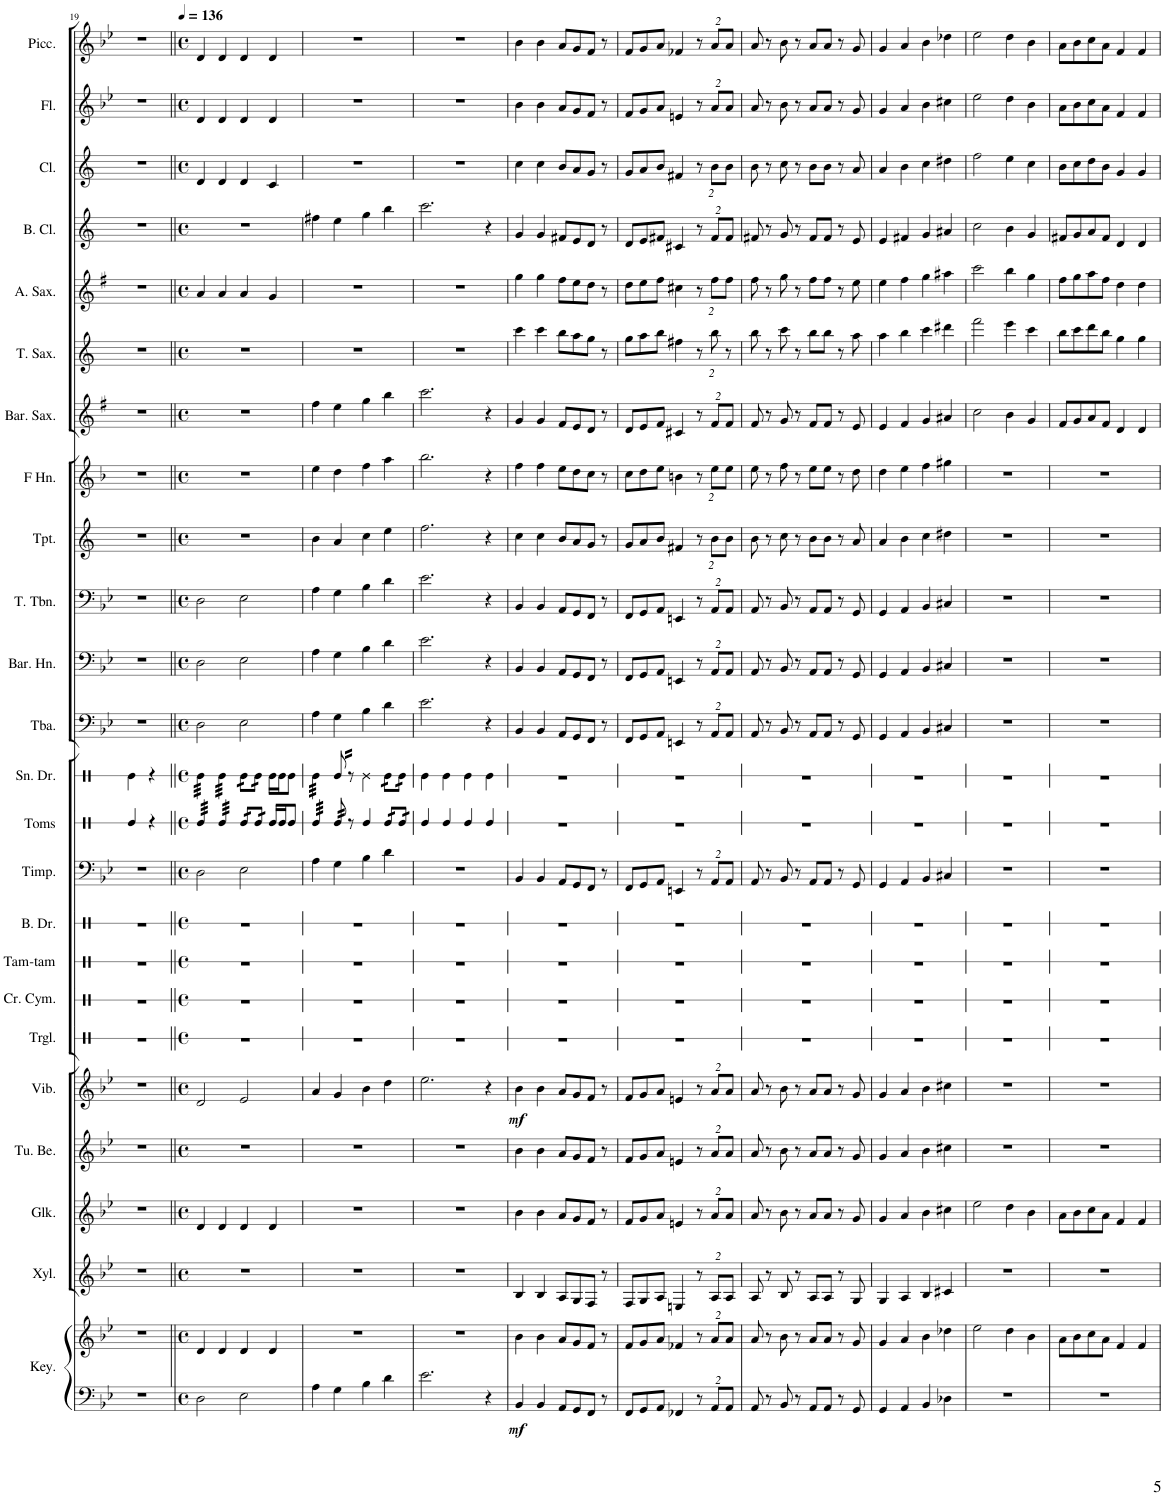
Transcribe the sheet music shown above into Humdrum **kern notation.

**kern	**kern	**dynam	**kern	**kern	**kern	**kern	**dynam	**kern	**kern	**kern	**kern	**kern	**kern	**kern	**kern	**kern	**kern	**kern	**kern	**kern	**kern	**kern	**kern	**kern	**kern	**kern
*part24	*part24	*part24	*part23	*part22	*part21	*part20	*part20	*part19	*part18	*part17	*part16	*part15	*part14	*part13	*part12	*part11	*part10	*part9	*part8	*part7	*part6	*part5	*part4	*part3	*part2	*part1
*staff25	*staff24	*staff24/25	*staff23	*staff22	*staff21	*staff20	*staff20	*staff19	*staff18	*staff17	*staff16	*staff15	*staff14	*staff13	*staff12	*staff11	*staff10	*staff9	*staff8	*staff7	*staff6	*staff5	*staff4	*staff3	*staff2	*staff1
*I"Any Keyboards	*	*	*I"Xylophone	*I"Glockenspiel	*I"Tubular Bells	*I"Vibraphone	*	*I"Triangle	*I"Crash Cymbal	*I"Tam-tam	*I"Bass Drum	*I"Timpani	*I"Tom Toms	*I"Snare Drum	*I"Tuba	*I"Baritone Horn	*I"Tenor Trombone	*I"Trumpet	*I"French Horn	*I"Baritone Saxophone	*I"Tenor Saxophone	*I"Alto Saxophone	*I"Bass Clarinet	*I"Clarinet	*I"Flute	*I"Piccolo
*I'Key.	*	*	*I'Xyl.	*I'Glk.	*I'Tu. Be.	*I'Vib.	*	*I'Trgl.	*I'Cr. Cym.	*I'Tam-tam	*I'B. Dr.	*I'Timp.	*I'Toms	*I'Sn. Dr.	*I'Tba.	*I'Bar. Hn.	*I'T. Tbn.	*I'Tpt.	*I'F Hn.	*I'Bar. Sax.	*I'T. Sax.	*I'A. Sax.	*I'B. Cl.	*I'Cl.	*I'Fl.	*I'Picc.
!!LO:PB:g=z
*clefF4	*clefG2	*	*clefG2	*clefG2	*clefG2	*clefG2	*	*clefX	*clefX	*clefX	*clefX	*clefF4	*clefX	*clefX	*clefF4	*clefF4	*clefF4	*clefG2	*clefG2	*clefG2	*clefG2	*clefG2	*clefG2	*clefG2	*clefG2	*clefG2
*Trd-7c-12	*Trd-7c-12	*	*Trd-7c-12	*Trd-14c-24	*	*	*	*	*	*	*	*	*	*	*	*Trd4c7	*	*Trd1c2	*Trd4c7	*Trd12c21	*Trd8c14	*Trd5c9	*Trd8c14	*Trd1c2	*	*Trd-7c-12
*k[b-e-]	*k[b-e-]	*	*k[b-e-]	*k[b-e-]	*k[b-e-]	*k[b-e-]	*	*k[]	*k[b-e-]	*k[b-e-]	*k[b-e-]	*k[b-e-]	*k[]	*k[b-e-]	*k[b-e-]	*k[b-e-]	*k[b-e-]	*k[]	*k[b-]	*k[f#]	*k[]	*k[f#]	*k[]	*k[]	*k[b-e-]	*k[b-e-]
*M2/4	*M2/4	*	*M2/4	*M2/4	*M2/4	*M2/4	*	*M2/4	*M2/4	*M2/4	*M2/4	*M2/4	*M2/4	*M2/4	*M2/4	*M2/4	*M2/4	*M2/4	*M2/4	*M2/4	*M2/4	*M2/4	*M2/4	*M2/4	*M2/4	*M2/4
=19	=19	=19	=19	=19	=19	=19	=19	=19	=19	=19	=19	=19	=19	=19	=19	=19	=19	=19	=19	=19	=19	=19	=19	=19	=19	=19
2r	2r	.	2r	2r	2r	2r	.	2r	2r	2r	2r	2r	4Re/	4Re\	2r	2r	2r	2r	2r	2r	2r	2r	2r	2r	2r	2r
.	.	.	.	.	.	.	.	.	.	.	.	.	4r	4r	.	.	.	.	.	.	.	.	.	.	.	.
=20||	=20||	=20||	=20||	=20||	=20||	=20||	=20||	=20||	=20||	=20||	=20||	=20||	=20||	=20||	=20||	=20||	=20||	=20||	=20||	=20||	=20||	=20||	=20||	=20||	=20||	=20||
*M4/4	*M4/4	*	*M4/4	*M4/4	*M4/4	*M4/4	*	*M4/4	*M4/4	*M4/4	*M4/4	*M4/4	*M4/4	*M4/4	*M4/4	*M4/4	*M4/4	*M4/4	*M4/4	*M4/4	*M4/4	*M4/4	*M4/4	*M4/4	*M4/4	*M4/4
*met(c)	*met(c)	*	*met(c)	*met(c)	*met(c)	*met(c)	*	*met(c)	*met(c)	*met(c)	*met(c)	*met(c)	*met(c)	*met(c)	*met(c)	*met(c)	*met(c)	*met(c)	*met(c)	*met(c)	*met(c)	*met(c)	*met(c)	*met(c)	*met(c)	*met(c)
*	*	*	*	*	*	*	*	*	*	*	*	*	*	*	*	*	*	*	*	*	*	*	*	*	*	*MM136
*	*	*	*	*	*	*	*	*	*	*	*	*	*tremolo	*	*	*	*	*	*	*	*	*	*	*	*	*
*	*	*	*	*	*	*	*	*	*	*	*	*	*	*tremolo	*	*	*	*	*	*	*	*	*	*	*	*
2D\	4d/	.	1r	4d/	1r	2d/	.	1r	1r	1r	1r	2D\	32Re/LLL	32Re\LLL	2D\	2D\	2D\	1r	1r	1r	1r	4a/	1r	4d/	4d/	4d/
.	.	.	.	.	.	.	.	.	.	.	.	.	32Re/	32Re\	.	.	.	.	.	.	.	.	.	.	.	.
.	.	.	.	.	.	.	.	.	.	.	.	.	32Re/	32Re\	.	.	.	.	.	.	.	.	.	.	.	.
.	.	.	.	.	.	.	.	.	.	.	.	.	32Re/	32Re\	.	.	.	.	.	.	.	.	.	.	.	.
.	.	.	.	.	.	.	.	.	.	.	.	.	32Re/	32Re\	.	.	.	.	.	.	.	.	.	.	.	.
.	.	.	.	.	.	.	.	.	.	.	.	.	32Re/	32Re\	.	.	.	.	.	.	.	.	.	.	.	.
.	.	.	.	.	.	.	.	.	.	.	.	.	32Re/	32Re\	.	.	.	.	.	.	.	.	.	.	.	.
.	.	.	.	.	.	.	.	.	.	.	.	.	32Re/JJJ	32Re\JJJ	.	.	.	.	.	.	.	.	.	.	.	.
.	4d/	.	.	4d/	.	.	.	.	.	.	.	.	32Re/LLL	32Re\LLL	.	.	.	.	.	.	.	4a/	.	4d/	4d/	4d/
.	.	.	.	.	.	.	.	.	.	.	.	.	32Re/	32Re\	.	.	.	.	.	.	.	.	.	.	.	.
.	.	.	.	.	.	.	.	.	.	.	.	.	32Re/	32Re\	.	.	.	.	.	.	.	.	.	.	.	.
.	.	.	.	.	.	.	.	.	.	.	.	.	32Re/	32Re\	.	.	.	.	.	.	.	.	.	.	.	.
.	.	.	.	.	.	.	.	.	.	.	.	.	32Re/	32Re\	.	.	.	.	.	.	.	.	.	.	.	.
.	.	.	.	.	.	.	.	.	.	.	.	.	32Re/	32Re\	.	.	.	.	.	.	.	.	.	.	.	.
.	.	.	.	.	.	.	.	.	.	.	.	.	32Re/	32Re\	.	.	.	.	.	.	.	.	.	.	.	.
.	.	.	.	.	.	.	.	.	.	.	.	.	32Re/JJJ	32Re\JJJ	.	.	.	.	.	.	.	.	.	.	.	.
2E-\	4d/	.	.	4d/	.	2e-/	.	.	.	.	.	2E-\	16Re/LL	16Re\LL	2E-\	2E-\	2E-\	.	.	.	.	4a/	.	4d/	4d/	4d/
.	.	.	.	.	.	.	.	.	.	.	.	.	16Re/	16Re\	.	.	.	.	.	.	.	.	.	.	.	.
.	.	.	.	.	.	.	.	.	.	.	.	.	16Re/	16Re\	.	.	.	.	.	.	.	.	.	.	.	.
.	.	.	.	.	.	.	.	.	.	.	.	.	16Re/JJ	16Re\JJ	.	.	.	.	.	.	.	.	.	.	.	.
*	*	*	*	*	*	*	*	*	*	*	*	*	*	*Xtremolo	*	*	*	*	*	*	*	*	*	*	*	*
*	*	*	*	*	*	*	*	*	*	*	*	*	*Xtremolo	*	*	*	*	*	*	*	*	*	*	*	*	*
.	4d/	.	.	4d/	.	.	.	.	.	.	.	.	16Re/LL	16Re\LL	.	.	.	.	.	.	.	4g/	.	4c/	4d/	4d/
.	.	.	.	.	.	.	.	.	.	.	.	.	16Re/J	16Re\J	.	.	.	.	.	.	.	.	.	.	.	.
.	.	.	.	.	.	.	.	.	.	.	.	.	8Re/J	8Re\J	.	.	.	.	.	.	.	.	.	.	.	.
=21	=21	=21	=21	=21	=21	=21	=21	=21	=21	=21	=21	=21	=21	=21	=21	=21	=21	=21	=21	=21	=21	=21	=21	=21	=21	=21
*	*	*	*	*	*	*	*	*	*	*	*	*	*tremolo	*	*	*	*	*	*	*	*	*	*	*	*	*
*	*	*	*	*	*	*	*	*	*	*	*	*	*	*tremolo	*	*	*	*	*	*	*	*	*	*	*	*
4A\	1r	.	1r	1r	1r	4a/	.	1r	1r	1r	1r	4A\	32Re/LLL	32Re\LLL	4A\	4A\	4A\	4b\	4ee\	4ff#\	1r	1r	4ff#X\	1r	1r	1r
.	.	.	.	.	.	.	.	.	.	.	.	.	32Re/	32Re\	.	.	.	.	.	.	.	.	.	.	.	.
.	.	.	.	.	.	.	.	.	.	.	.	.	32Re/	32Re\	.	.	.	.	.	.	.	.	.	.	.	.
.	.	.	.	.	.	.	.	.	.	.	.	.	32Re/	32Re\	.	.	.	.	.	.	.	.	.	.	.	.
.	.	.	.	.	.	.	.	.	.	.	.	.	32Re/	32Re\	.	.	.	.	.	.	.	.	.	.	.	.
.	.	.	.	.	.	.	.	.	.	.	.	.	32Re/	32Re\	.	.	.	.	.	.	.	.	.	.	.	.
.	.	.	.	.	.	.	.	.	.	.	.	.	32Re/	32Re\	.	.	.	.	.	.	.	.	.	.	.	.
.	.	.	.	.	.	.	.	.	.	.	.	.	32Re/JJJ	32Re\JJJ	.	.	.	.	.	.	.	.	.	.	.	.
4G\	.	.	.	.	.	4g/	.	.	.	.	.	4G\	32Re/	32Re/	4G\	4G\	4G\	4a/	4dd\	4ee\	.	.	4ee\	.	.	.
.	.	.	.	.	.	.	.	.	.	.	.	.	32Re/	32Re/	.	.	.	.	.	.	.	.	.	.	.	.
.	.	.	.	.	.	.	.	.	.	.	.	.	32Re/	32Re/	.	.	.	.	.	.	.	.	.	.	.	.
.	.	.	.	.	.	.	.	.	.	.	.	.	32Re/	32Re/	.	.	.	.	.	.	.	.	.	.	.	.
*	*	*	*	*	*	*	*	*	*	*	*	*	*	*Xtremolo	*	*	*	*	*	*	*	*	*	*	*	*
*	*	*	*	*	*	*	*	*	*	*	*	*	*Xtremolo	*	*	*	*	*	*	*	*	*	*	*	*	*
.	.	.	.	.	.	.	.	.	.	.	.	.	8r	8r	.	.	.	.	.	.	.	.	.	.	.	.
4B-\	.	.	.	.	.	4b-\	.	.	.	.	.	4B-\	4Re/	4Re\	4B-\	4B-\	4B-\	4cc\	4ff\	4gg\	.	.	4gg\	.	.	.
*	*	*	*	*	*	*	*	*	*	*	*	*	*tremolo	*	*	*	*	*	*	*	*	*	*	*	*	*
*	*	*	*	*	*	*	*	*	*	*	*	*	*	*tremolo	*	*	*	*	*	*	*	*	*	*	*	*
4d\	.	.	.	.	.	4dd\	.	.	.	.	.	4d\	16Re/LL	16Re\LL	4d\	4d\	4d\	4ee\	4aa\	4bb\	.	.	4bb\	.	.	.
.	.	.	.	.	.	.	.	.	.	.	.	.	16Re/	16Re\	.	.	.	.	.	.	.	.	.	.	.	.
.	.	.	.	.	.	.	.	.	.	.	.	.	16Re/	16Re\	.	.	.	.	.	.	.	.	.	.	.	.
.	.	.	.	.	.	.	.	.	.	.	.	.	16Re/JJ	16Re\JJ	.	.	.	.	.	.	.	.	.	.	.	.
*	*	*	*	*	*	*	*	*	*	*	*	*	*	*Xtremolo	*	*	*	*	*	*	*	*	*	*	*	*
*	*	*	*	*	*	*	*	*	*	*	*	*	*Xtremolo	*	*	*	*	*	*	*	*	*	*	*	*	*
=22	=22	=22	=22	=22	=22	=22	=22	=22	=22	=22	=22	=22	=22	=22	=22	=22	=22	=22	=22	=22	=22	=22	=22	=22	=22	=22
2.e-\	1r	.	1r	1r	1r	2.ee-\	.	1r	1r	1r	1r	1r	4Re/	4Re\	2.e-\	2.e-\	2.e-\	2.ff\	2.bb-\	2.ccc\	1r	1r	2.ccc\	1r	1r	1r
.	.	.	.	.	.	.	.	.	.	.	.	.	4Re/	4Re\	.	.	.	.	.	.	.	.	.	.	.	.
.	.	.	.	.	.	.	.	.	.	.	.	.	4Re/	4Re\	.	.	.	.	.	.	.	.	.	.	.	.
4r	.	.	.	.	.	4r	.	.	.	.	.	.	4Re/	4Re\	4r	4r	4r	4r	4r	4r	.	.	4r	.	.	.
=23	=23	=23	=23	=23	=23	=23	=23	=23	=23	=23	=23	=23	=23	=23	=23	=23	=23	=23	=23	=23	=23	=23	=23	=23	=23	=23
!	!	!LO:DY:b=2	!	!	!	!	!LO:DY:b	!	!	!	!	!	!	!	!	!	!	!	!	!	!	!	!	!	!	!
4BB-/	4b-\	mf	4B-/	4b-\	4b-\	4b-\	mf	1r	1r	1r	1r	4BB-/	1r	1r	4BB-/	4BB-/	4BB-/	4cc\	4ff\	4g/	4ccc\	4gg\	4g/	4cc\	4b-\	4b-\
4BB-/	4b-\	.	4B-/	4b-\	4b-\	4b-\	.	.	.	.	.	4BB-/	.	.	4BB-/	4BB-/	4BB-/	4cc\	4ff\	4g/	4ccc\	4gg\	4g/	4cc\	4b-\	4b-\
8AA/L	8a/L	.	8A/L	8a/L	8a/L	8a/L	.	.	.	.	.	8AA/L	.	.	8AA/L	8AA/L	8AA/L	8b/L	8ee\L	8f#/L	8bb\L	8ff#\L	8f#X/L	8b/L	8a/L	8a/L
8GG/	8g/	.	8G/	8g/	8g/	8g/	.	.	.	.	.	8GG/	.	.	8GG/	8GG/	8GG/	8a/	8dd\	8e/	8aa\	8ee\	8e/	8a/	8g/	8g/
8FF/J	8f/J	.	8F/J	8f/J	8f/J	8f/J	.	.	.	.	.	8FF/J	.	.	8FF/J	8FF/J	8FF/J	8g/J	8cc\J	8d/J	8gg\J	8dd\J	8d/J	8g/J	8f/J	8f/J
8r	8r	.	8r	8r	8r	8r	.	.	.	.	.	8r	.	.	8r	8r	8r	8r	8r	8r	8r	8r	8r	8r	8r	8r
=24	=24	=24	=24	=24	=24	=24	=24	=24	=24	=24	=24	=24	=24	=24	=24	=24	=24	=24	=24	=24	=24	=24	=24	=24	=24	=24
8FF/L	8f/L	.	8F/L	8f/L	8f/L	8f/L	.	1r	1r	1r	1r	8FF/L	1r	1r	8FF/L	8FF/L	8FF/L	8g/L	8cc\L	8d/L	8gg\L	8dd\L	8d/L	8g/L	8f/L	8f/L
8GG/	8g/	.	8G/	8g/	8g/	8g/	.	.	.	.	.	8GG/	.	.	8GG/	8GG/	8GG/	8a/	8dd\	8e/	8aa\	8ee\	8e/	8a/	8g/	8g/
8AA/J	8a/J	.	8A/J	8a/J	8a/J	8a/J	.	.	.	.	.	8AA/J	.	.	8AA/J	8AA/J	8AA/J	8b/J	8ee\J	8f#/J	8bb\J	8ff#\J	8f#X/J	8b/J	8a/J	8a/J
4FF-X/	4f-X/	.	4En/	4en/	4en/	4en/	.	.	.	.	.	4EEn/	.	.	4EEn/	4EEn/	4EEn/	4f#X/	4bn\	4c#X/	4ff#X\	4cc#X\	4c#X/	4f#X/	4en/	4f-X/
8r	8r	.	8r	8r	8r	8r	.	.	.	.	.	8r	.	.	8r	8r	8r	8r	8r	8r	8r	8r	8r	8r	8r	8r
8AA/L	8a/L	.	8A/L	8a/L	8a/L	8a/L	.	.	.	.	.	8AA/L	.	.	8AA/L	8AA/L	8AA/L	8b\L	8ee\L	8f#/L	8bb\	8ff#\L	8f#/L	8b\L	8a/L	8a/L
8AA/J	8a/J	.	8A/J	8a/J	8a/J	8a/J	.	.	.	.	.	8AA/J	.	.	8AA/J	8AA/J	8AA/J	8b\J	8ee\J	8f#/J	8r	8ff#\J	8f#/J	8b\J	8a/J	8a/J
=25	=25	=25	=25	=25	=25	=25	=25	=25	=25	=25	=25	=25	=25	=25	=25	=25	=25	=25	=25	=25	=25	=25	=25	=25	=25	=25
8AA/	8a/	.	8A/	8a/	8a/	8a/	.	1r	1r	1r	1r	8AA/	1r	1r	8AA/	8AA/	8AA/	8b\	8ee\	8f#/	8bb\	8ff#\	8f#X/	8b\	8a/	8a/
8r	8r	.	8r	8r	8r	8r	.	.	.	.	.	8r	.	.	8r	8r	8r	8r	8r	8r	8r	8r	8r	8r	8r	8r
8BB-/	8b-\	.	8B-/	8b-\	8b-\	8b-\	.	.	.	.	.	8BB-/	.	.	8BB-/	8BB-/	8BB-/	8cc\	8ff\	8g/	8ccc\	8gg\	8g/	8cc\	8b-\	8b-\
8r	8r	.	8r	8r	8r	8r	.	.	.	.	.	8r	.	.	8r	8r	8r	8r	8r	8r	8r	8r	8r	8r	8r	8r
8AA/L	8a/L	.	8A/L	8a/L	8a/L	8a/L	.	.	.	.	.	8AA/L	.	.	8AA/L	8AA/L	8AA/L	8b\L	8ee\L	8f#/L	8bb\L	8ff#\L	8f#/L	8b\L	8a/L	8a/L
8AA/J	8a/J	.	8A/J	8a/J	8a/J	8a/J	.	.	.	.	.	8AA/J	.	.	8AA/J	8AA/J	8AA/J	8b\J	8ee\J	8f#/J	8bb\J	8ff#\J	8f#/J	8b\J	8a/J	8a/J
8r	8r	.	8r	8r	8r	8r	.	.	.	.	.	8r	.	.	8r	8r	8r	8r	8r	8r	8r	8r	8r	8r	8r	8r
8GG/	8g/	.	8G/	8g/	8g/	8g/	.	.	.	.	.	8GG/	.	.	8GG/	8GG/	8GG/	8a/	8dd\	8e/	8aa\	8ee\	8e/	8a/	8g/	8g/
=26	=26	=26	=26	=26	=26	=26	=26	=26	=26	=26	=26	=26	=26	=26	=26	=26	=26	=26	=26	=26	=26	=26	=26	=26	=26	=26
4GG/	4g/	.	4G/	4g/	4g/	4g/	.	1r	1r	1r	1r	4GG/	1r	1r	4GG/	4GG/	4GG/	4a/	4dd\	4e/	4aa\	4ee\	4e/	4a/	4g/	4g/
4AA/	4a/	.	4A/	4a/	4a/	4a/	.	.	.	.	.	4AA/	.	.	4AA/	4AA/	4AA/	4b\	4ee\	4f#/	4bb\	4ff#\	4f#X/	4b\	4a/	4a/
4BB-/	4b-\	.	4B-/	4b-\	4b-\	4b-\	.	.	.	.	.	4BB-/	.	.	4BB-/	4BB-/	4BB-/	4cc\	4ff\	4g/	4ccc\	4gg\	4g/	4cc\	4b-\	4b-\
4D-X\	4dd-X\	.	4c#X/	4cc#X\	4cc#X\	4cc#X\	.	.	.	.	.	4C#X/	.	.	4C#X/	4C#X/	4C#X/	4dd#X\	4gg#X\	4a#X/	4ddd#X\	4aa#X\	4a#X/	4dd#X\	4cc#X\	4dd-X\
=27	=27	=27	=27	=27	=27	=27	=27	=27	=27	=27	=27	=27	=27	=27	=27	=27	=27	=27	=27	=27	=27	=27	=27	=27	=27	=27
1r	2ee-\	.	1r	2ee-\	1r	1r	.	1r	1r	1r	1r	1r	1r	1r	1r	1r	1r	1r	1r	2cc\	2fff\	2ccc\	2cc\	2ff\	2ee-\	2ee-\
.	4dd\	.	.	4dd\	.	.	.	.	.	.	.	.	.	.	.	.	.	.	.	4b\	4eee\	4bb\	4b\	4ee\	4dd\	4dd\
.	4b-\	.	.	4b-\	.	.	.	.	.	.	.	.	.	.	.	.	.	.	.	4g/	4ccc\	4gg\	4g/	4cc\	4b-\	4b-\
=28	=28	=28	=28	=28	=28	=28	=28	=28	=28	=28	=28	=28	=28	=28	=28	=28	=28	=28	=28	=28	=28	=28	=28	=28	=28	=28
1r	8a\L	.	1r	8a\L	1r	1r	.	1r	1r	1r	1r	1r	1r	1r	1r	1r	1r	1r	1r	8f#/L	8bb\L	8ff#\L	8f#X/L	8b\L	8a\L	8a\L
.	8b-\	.	.	8b-\	.	.	.	.	.	.	.	.	.	.	.	.	.	.	.	8g/	8ccc\	8gg\	8g/	8cc\	8b-\	8b-\
.	8cc\	.	.	8cc\	.	.	.	.	.	.	.	.	.	.	.	.	.	.	.	8a/	8ddd\	8aa\	8a/	8dd\	8cc\	8cc\
.	8a\J	.	.	8a\J	.	.	.	.	.	.	.	.	.	.	.	.	.	.	.	8f#/J	8bb\J	8ff#\J	8f#/J	8b\J	8a\J	8a\J
.	4f/	.	.	4f/	.	.	.	.	.	.	.	.	.	.	.	.	.	.	.	4d/	4gg\	4dd\	4d/	4g/	4f/	4f/
.	4f/	.	.	4f/	.	.	.	.	.	.	.	.	.	.	.	.	.	.	.	4d/	4gg\	4dd\	4d/	4g/	4f/	4f/
=	=	=	=	=	=	=	=	=	=	=	=	=	=	=	=	=	=	=	=	=	=	=	=	=	=	=
*-	*-	*-	*-	*-	*-	*-	*-	*-	*-	*-	*-	*-	*-	*-	*-	*-	*-	*-	*-	*-	*-	*-	*-	*-	*-	*-
